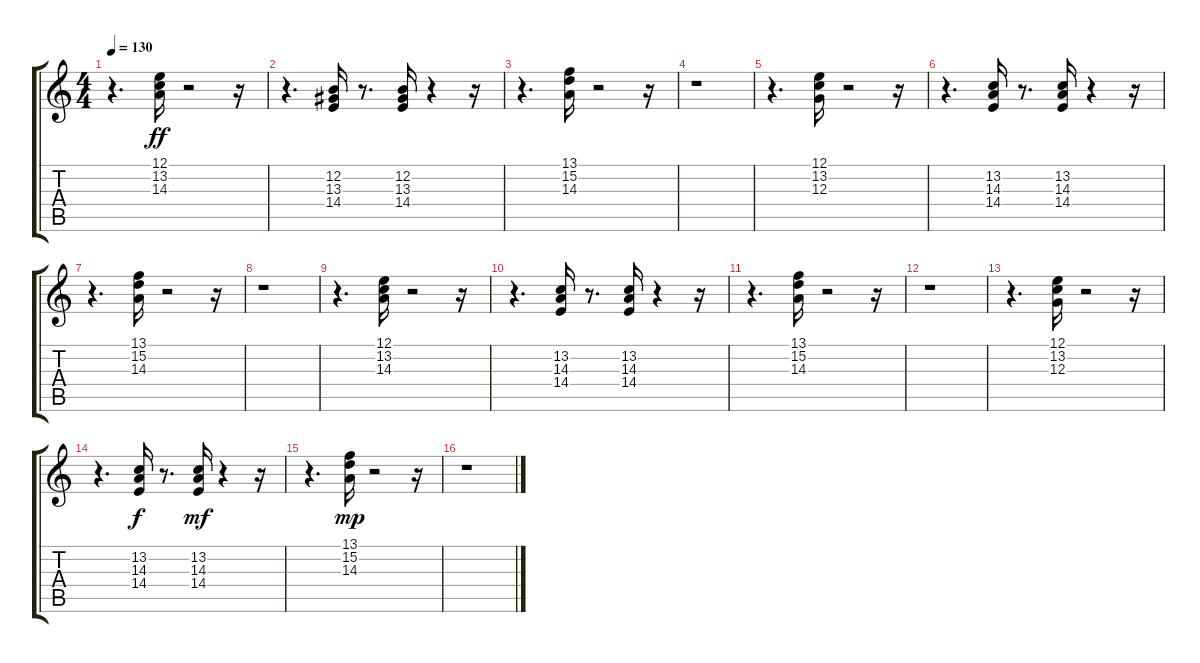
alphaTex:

\track "" {instrument percussiveorgan}
\staff {score tabs}
\tuning (E4 B3 G3 D3 A2 E2) {hide}
\ts (4 4)
\tempo 130
\clef g2
\ks c
r.4{d dy ff} (12.1 13.2 14.3).16 r.2 r.16 |
r.4{d} (12.2 13.3 14.4).16 r.8{d} (12.2 13.3 14.4).16 r.4 r.16 |
r.4{d} (13.1 15.2 14.3).16 r.2 r.16 |
r.1 |
r.4{d} (12.1 13.2 12.3).16 r.2 r.16 |
r.4{d} (13.2 14.3 14.4).16 r.8{d} (13.2 14.3 14.4).16 r.4 r.16 |
r.4{d} (13.1 15.2 14.3).16 r.2 r.16 |
r.1 |
r.4{d} (12.1 13.2 14.3).16 r.2 r.16 |
r.4{d} (13.2 14.3 14.4).16 r.8{d} (13.2 14.3 14.4).16 r.4 r.16 |
r.4{d} (13.1 15.2 14.3).16 r.2 r.16 |
r.1 |
r.4{d} (12.1 13.2 12.3).16 r.2 r.16 |
r.4{d} (13.2 14.3 14.4).16{dy f} r.8{d} (13.2 14.3 14.4).16{dy mf} r.4 r.16 |
r.4{d} (13.1 15.2 14.3).16{dy mp} r.2 r.16 |
r.1
